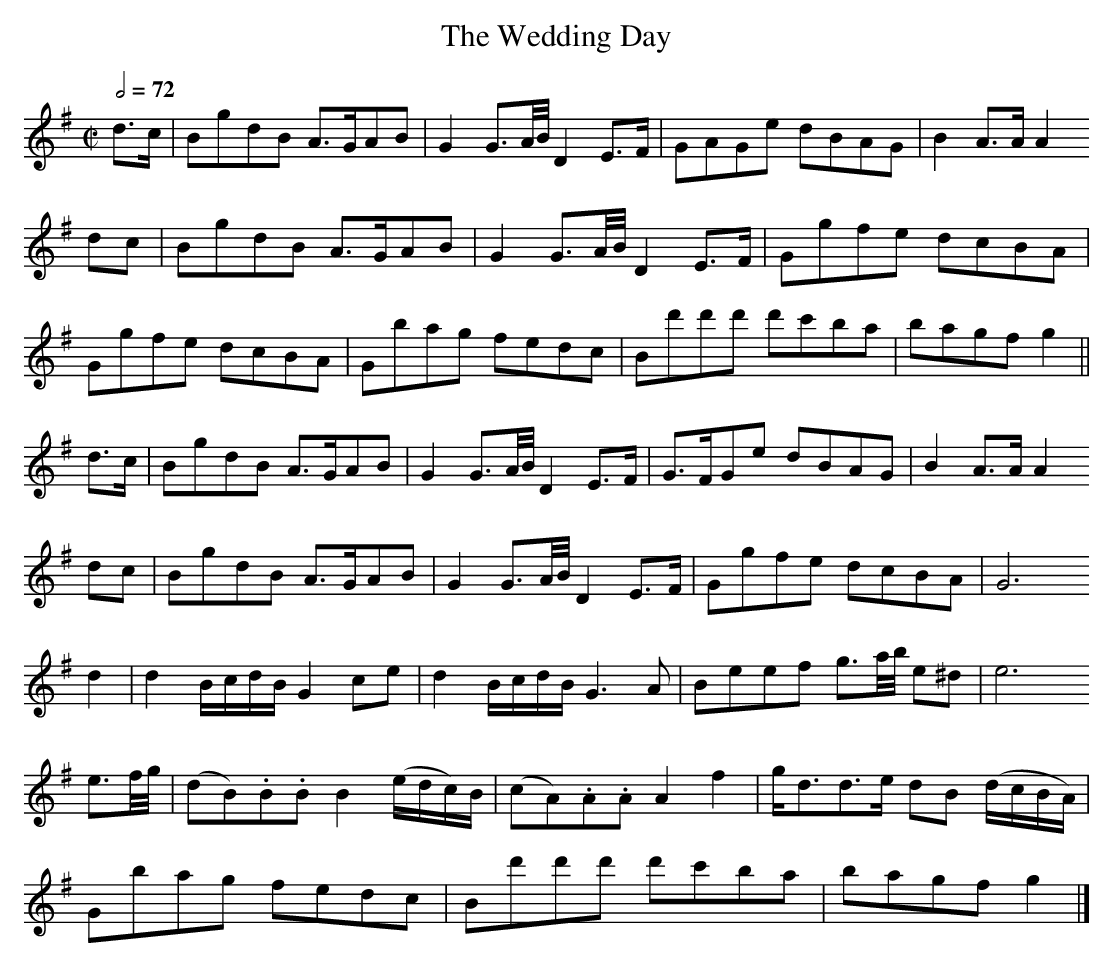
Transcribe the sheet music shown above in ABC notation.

X:1
T:The Wedding Day
M:C|
L:1/8
Q:1/2=72
K:G
d>c      | BgdB        A>GAB       | G2 G3/A//B// D2  E>F|GAGe    dBAG               |B2A>A A2
dc       | BgdB        A>GAB       | G2 G3/A//B// D2  E>F|Ggfe    dcBA               |
           Ggfe        dcBA        | Gbag         fedc   |Bd'd'd' d'c'ba             |bagf  g2||
d>c      | BgdB        A>GAB       | G2 G3/A//B// D2  E>F|G>FGe   dBAG               |B2A>A A2
dc       | BgdB        A>GAB       | G2 G3/A//B// D2  E>F|Ggfe    dcBA               |G6
d2       | d2 B/c/d/B/ G2 ce       | d2 B/c/d/B/  G3    A|Beef    g3/a//b// e^d      |e6
e3/f//g//|(dB).B.B     B2(e/d/c/)B/|(cA).A.A      A2  f2 |g<dd>e  dB       (d/c/B/A/)|
           Gbag        fedc        | Bd'd'd'      d'c'ba |bagf    g2                |]
